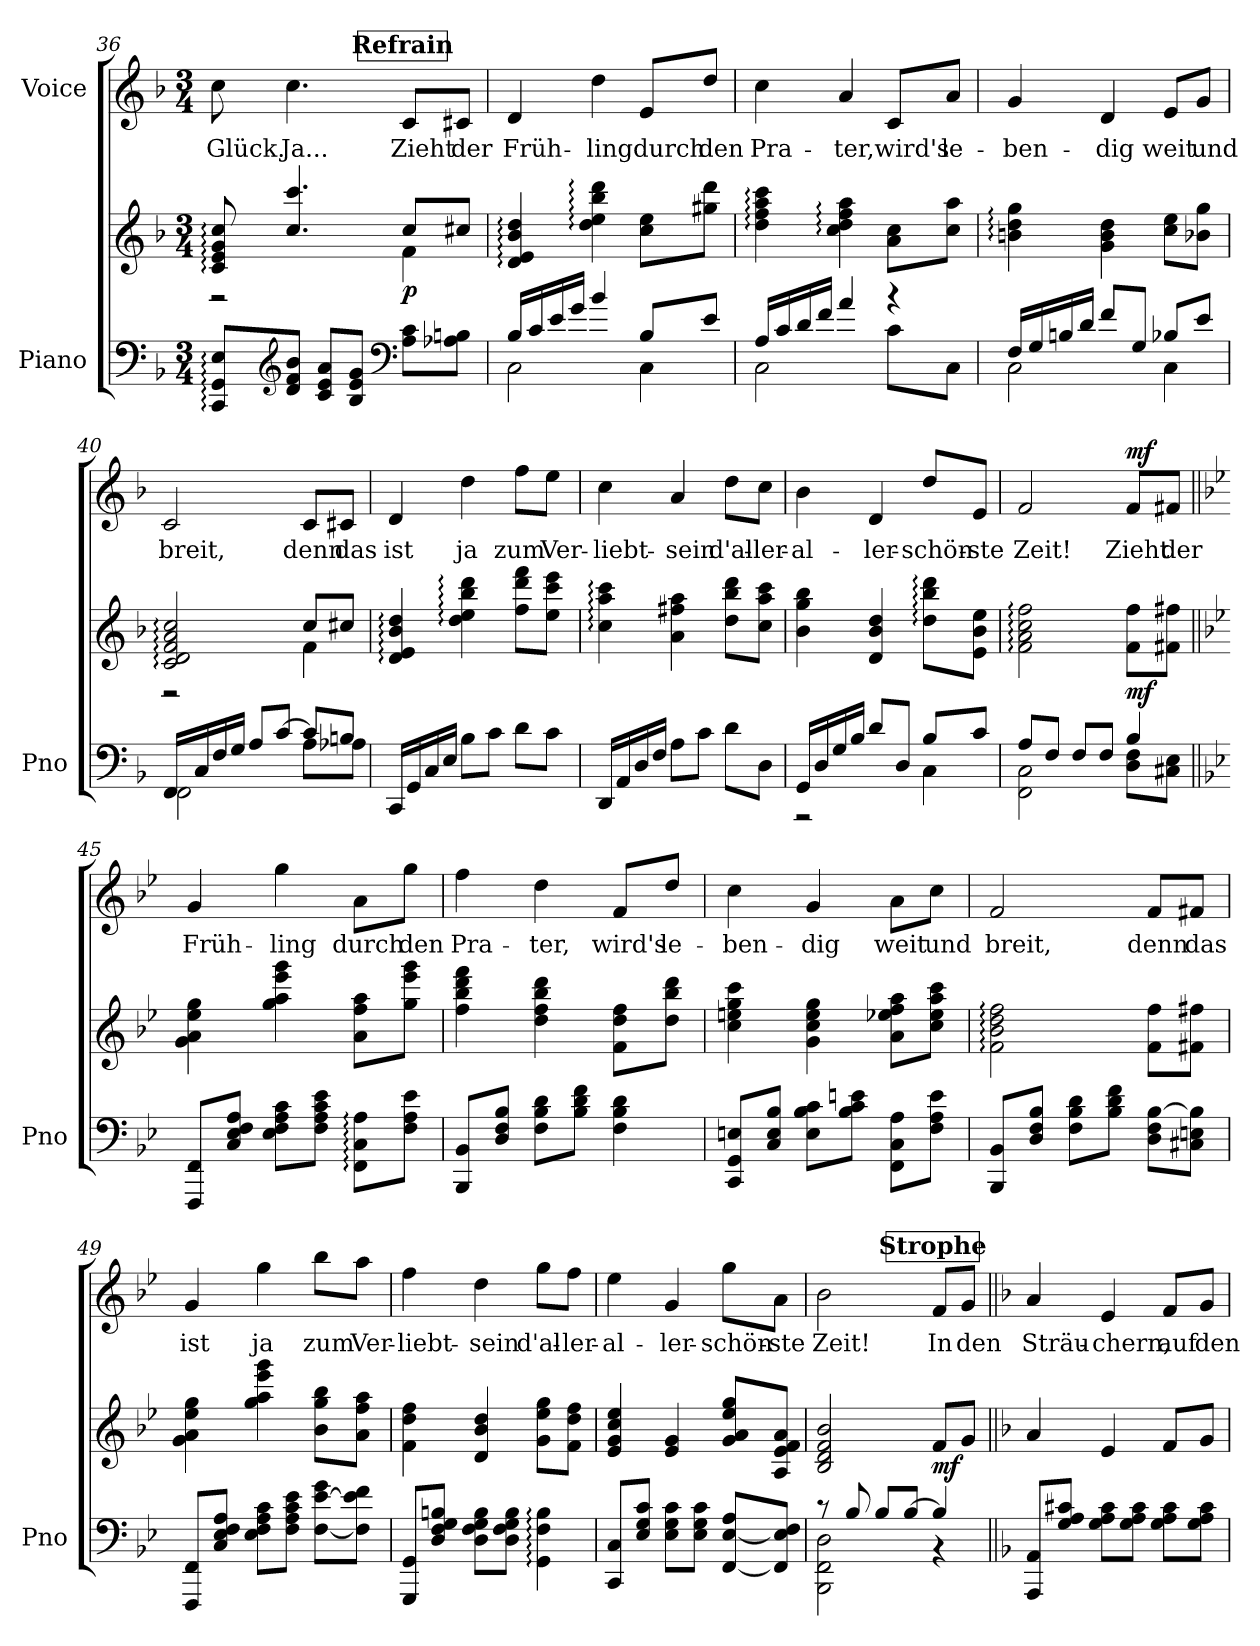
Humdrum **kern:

**kern	**kern	**dynam	**kern	**text	**dynam
*part2	*part2	*part2	*part1	*part1	*part1
*staff3	*staff2	*staff2/3	*staff1	*staff1	*staff1
*I"Piano	*	*	*I"Voice	*	*
*I'Pno	*	*	*	*	*
*clefF4	*clefG2	*	*clefG2	*	*
*k[b-]	*k[b-]	*	*k[b-]	*	*
*M3/4	*M3/4	*	*M3/4	*	*
!!LO:REH:place=s1:a:B:fs=14:t=Refrain:qo=2
=36	=36	=36	=36	=36	=36
*	*^	*	*	*	*
!	!	!	!	!	!LO:LY:b	!
8CC/: 8GG/: 8E/:L	8c/: 8e/: 8g/: 8cc/:	2r	.	8cc\	Glück.	.
*clefG2	*	*	*	*	*	*
!	!	!	!	!	!LO:LY:b	!
8d/ 8f/ 8b-/J	4.cc/ 4.ccc/	.	.	4.cc\	Ja...	.
8c/ 8e/ 8a/L	.	.	.	.	.	.
8B-/ 8e/ 8g/J	.	.	.	.	.	.
*clefF4	*	*	*	*	*	*
!	!	!	!LO:DY:b	!	!LO:LY:b	!
8A\ 8c\L	8cc/L	4f\	p	8c/L	Zieht	.
!	!	!	!	!	!LO:LY:b	!
8A-X\ 8Bn\J	8cc#X/J	.	.	8c#X/J	der	.
*	*v	*v	*	*	*	*
=37	=37	=37	=37	=37	=37
*^	*	*	*	*	*
!	!	!	!	!	!LO:LY:b	!
16B-/LL	2C\	4d/: 4e/: 4b-/: 4dd/:	.	4d/	Früh-	.
16c/	.	.	.	.	.	.
16e/	.	.	.	.	.	.
16g/JJ	.	.	.	.	.	.
!	!	!	!	!	!LO:LY:b	!
4b-/	.	4dd\: 4ee\: 4bb-\: 4ddd\:	.	4dd\	-ling	.
!	!	!	!	!	!LO:LY:b	!
8B-/L	4C\	8cc\ 8ee\L	.	8e/L	durch	.
!	!	!	!	!	!LO:LY:b	!
8e/J	.	8gg#X\ 8ddd\J	.	8dd/J	den	.
=38	=38	=38	=38	=38	=38	=38
!	!	!	!	!	!LO:LY:b	!
16A/LL	2C\	4dd\: 4ff\: 4aa\: 4ccc\:	.	4cc\	Pra-	.
16c/	.	.	.	.	.	.
16d/	.	.	.	.	.	.
16f/JJ	.	.	.	.	.	.
!	!	!	!	!	!LO:LY:b	!
4a/	.	4cc\: 4dd\: 4ff\: 4aa\:	.	4a/	-ter,	.
!	!	!	!	!	!LO:LY:b	!
4r	8c\L	8a\ 8cc\L	.	8c/L	wird's	.
!	!	!	!	!	!LO:LY:b	!
.	8C\J	8cc\ 8aa\J	.	8a/J	le-	.
=39	=39	=39	=39	=39	=39	=39
!	!	!	!	!	!LO:LY:b	!
16F/LL	2C\	4bn\: 4dd\: 4gg\:	.	4g/	-ben-	.
16G/	.	.	.	.	.	.
16Bn/	.	.	.	.	.	.
16d/JJ	.	.	.	.	.	.
!	!	!	!	!	!LO:LY:b	!
8f/L	.	4g\ 4b\ 4dd\	.	4d/	-dig	.
8G/J	.	.	.	.	.	.
!	!	!	!	!	!LO:LY:b	!
8B-X/L	4C\	8cc\ 8ee\L	.	8e/L	weit	.
!	!	!	!	!	!LO:LY:b	!
8e/J	.	8b-X\ 8gg\J	.	8g/J	und	.
=40	=40	=40	=40	=40	=40	=40
*	*	*^	*	*	*	*
!	!	!	!	!	!	!LO:LY:b	!
16FF/LL	2FF\	2c/: 2d/: 2f/: 2a/: 2cc/:	2r	.	2c/	breit,	.
16C/	.	.	.	.	.	.	.
16F/	.	.	.	.	.	.	.
16G/JJ	.	.	.	.	.	.	.
8A/L	.	.	.	.	.	.	.
[8c/J	.	.	.	.	.	.	.
!	!	!	!	!	!	!LO:LY:b	!
8c/L]	8A\L	8cc/L	4f\	.	8c/L	denn	.
!	!	!	!	!	!	!LO:LY:b	!
8Bn/J	8A-X\J	8cc#X/J	.	.	8c#X/J	das	.
*	*	*v	*v	*	*	*	*
=41	=41	=41	=41	=41	=41	=41
!	!	!	!	!	!LO:LY:b	!
*v	*v	*	*	*	*	*
16CC/LL	4d/: 4e/: 4b-/: 4dd/:	.	4d/	ist	.
16GG/	.	.	.	.	.
16C/	.	.	.	.	.
16E/JJ	.	.	.	.	.
!	!	!	!	!LO:LY:b	!
8B-\L	4dd\: 4ee\: 4bb-\: 4ddd\:	.	4dd\	ja	.
8c\J	.	.	.	.	.
!	!	!	!	!LO:LY:b	!
8d\L	8ff\ 8ddd\ 8fff\L	.	8ff\L	zum	.
!	!	!	!	!LO:LY:b	!
8c\J	8ee\ 8ccc\ 8eee\J	.	8ee\J	Ver-	.
=42	=42	=42	=42	=42	=42
!	!	!	!	!LO:LY:b	!
16DD/LL	4cc\: 4aa\: 4ccc\:	.	4cc\	-liebt-	.
16AA/	.	.	.	.	.
16D/	.	.	.	.	.
16F/JJ	.	.	.	.	.
!	!	!	!	!LO:LY:b	!
8A\L	4a\ 4ff#X\ 4aa\	.	4a/	-sein	.
8c\J	.	.	.	.	.
!	!	!	!	!LO:LY:b	!
8d\L	8dd\ 8bb-\ 8ddd\L	.	8dd\L	d'al-	.
!	!	!	!	!LO:LY:b	!
8D\J	8cc\ 8aa\ 8ccc\J	.	8cc\J	-ler-	.
=43	=43	=43	=43	=43	=43
*^	*	*	*	*	*
!	!	!	!	!	!LO:LY:b	!
16GG/LL	2r	4b-\ 4gg\ 4bb-\	.	4b-\	-al-	.
16D/	.	.	.	.	.	.
16G/	.	.	.	.	.	.
16B-/JJ	.	.	.	.	.	.
!	!	!	!	!	!LO:LY:b	!
8d/L	.	4d/ 4b-/ 4dd/	.	4d/	-ler-	.
8D/J	.	.	.	.	.	.
!	!	!	!	!	!LO:LY:b	!
8B-/L	4C\	8dd\: 8bb-\: 8ddd\:L	.	8dd/L	-schön-	.
!	!	!	!	!	!LO:LY:b	!
8c/J	.	8e\ 8b-\ 8ee\J	.	8e/J	-ste	.
=44	=44	=44	=44	=44	=44	=44
!	!	!	!	!	!LO:LY:b	!
8A/L	2FF\ 2C\	2f\: 2a\: 2cc\: 2ff\:	.	2f/	Zeit!	.
8F/J	.	.	.	.	.	.
8F/L	.	.	.	.	.	.
8F/J	.	.	.	.	.	.
!	!	!	!LO:DY:b	!	!LO:LY:b	!LO:DY:b
4B-/	8D\ 8F\L	8f\ 8ff\L	mf	8f/L	Zieht	mf
!	!	!	!	!	!LO:LY:b	!
.	8C#X\ 8E\J	8f#X\ 8ff#X\J	.	8f#X/J	der	.
*v	*v	*	*	*	*	*
=45||	=45||	=45||	=45||	=45||	=45||
*k[b-e-]	*k[b-e-]	*	*k[b-e-]	*	*
*^	*	*	*	*	*
!	!	!	!	!	!LO:LY:b	!
*v	*v	*	*	*	*	*
8FFF/ 8FF/L	4g\ 4a\ 4ee-\ 4gg\	.	4g/	Früh-	.
8C/ 8E-/ 8F/ 8A/J	.	.	.	.	.
!	!	!	!	!LO:LY:b	!
8E-\ 8F\ 8A\ 8c\L	4gg\ 4aa\ 4eee-\ 4ggg\	.	4gg\	-ling	.
8F\ 8A\ 8c\ 8e-\J	.	.	.	.	.
!	!	!	!	!LO:LY:b	!
8FF\: 8C\: 8A\:L	8a\ 8ff\ 8aa\L	.	8a\L	durch	.
!	!	!	!	!LO:LY:b	!
8F\ 8A\ 8e-\J	8gg\ 8eee-\ 8ggg\J	.	8gg\J	den	.
=46	=46	=46	=46	=46	=46
!	!	!	!	!LO:LY:b	!
8BBB-/ 8BB-/L	4ff\ 4bb-\ 4ddd\ 4fff\	.	4ff\	Pra-	.
8D/ 8F/ 8B-/J	.	.	.	.	.
!	!	!	!	!LO:LY:b	!
8F\ 8B-\ 8d\L	4dd\ 4ff\ 4bb-\ 4ddd\	.	4dd\	-ter,	.
8B-\ 8d\ 8f\J	.	.	.	.	.
!	!	!	!	!LO:LY:b	!
4F\ 4B-\ 4d\	8f\ 8dd\ 8ff\L	.	8f/L	wird's	.
!	!	!	!	!LO:LY:b	!
.	8dd\ 8bb-\ 8ddd\J	.	8dd/J	le-	.
=47	=47	=47	=47	=47	=47
!	!	!	!	!LO:LY:b	!
8CC/ 8GG/ 8En/L	4cc\ 4een\ 4gg\ 4ccc\	.	4cc\	-ben-	.
8C/ 8E/ 8B-/J	.	.	.	.	.
!	!	!	!	!LO:LY:b	!
8E\ 8B-\ 8c\L	4g\ 4cc\ 4ee\ 4gg\	.	4g/	-dig	.
8B-\ 8c\ 8en\J	.	.	.	.	.
!	!	!	!	!LO:LY:b	!
8FF\ 8C\ 8A\L	8a\ 8ee-X\ 8ff\ 8aa\L	.	8a\L	weit	.
!	!	!	!	!LO:LY:b	!
8F\ 8A\ 8e\J	8cc\ 8ee-\ 8aa\ 8ccc\J	.	8cc\J	und	.
=48	=48	=48	=48	=48	=48
!	!	!	!	!LO:LY:b	!
8BBB-/ 8BB-/L	2f\: 2b-\: 2dd\: 2ff\:	.	2f/	breit,	.
8D/ 8F/ 8B-/J	.	.	.	.	.
8F\ 8B-\ 8d\L	.	.	.	.	.
8B-\ 8d\ 8f\J	.	.	.	.	.
!	!	!	!	!LO:LY:b	!
8D\ 8F\ [8B-\L	8f\ 8ff\L	.	8f/L	denn	.
!	!	!	!	!LO:LY:b	!
8C#X\ 8En\ 8B-\]J	8f#X\ 8ff#X\J	.	8f#X/J	das	.
=49	=49	=49	=49	=49	=49
!	!	!	!	!LO:LY:b	!
8FFF/ 8FF/L	4g\ 4a\ 4ee-\ 4gg\	.	4g/	ist	.
8C/ 8E-/ 8F/ 8A/J	.	.	.	.	.
!	!	!	!	!LO:LY:b	!
8E-\ 8F\ 8A\ 8c\L	4gg\ 4aa\ 4eee-\ 4ggg\	.	4gg\	ja	.
8F\ 8A\ 8c\ 8e-\J	.	.	.	.	.
!	!	!	!	!LO:LY:b	!
[8F\ [8e-\ 8g\L	8b-\ 8gg\ 8bb-\L	.	8bb-\L	zum	.
!	!	!	!	!LO:LY:b	!
8F\] 8e-\] 8f\J	8a\ 8ff\ 8aa\J	.	8aa\J	Ver-	.
=50	=50	=50	=50	=50	=50
!	!	!	!	!LO:LY:b	!
8GGG/ 8GG/L	4f\ 4dd\ 4ff\	.	4ff\	-liebt-	.
8D/ 8F/ 8G/ 8Bn/J	.	.	.	.	.
!	!	!	!	!LO:LY:b	!
8D\ 8F\ 8G\ 8B\L	4d/ 4b-/ 4dd/	.	4dd\	-sein	.
8D\ 8F\ 8G\ 8B\J	.	.	.	.	.
!	!	!	!	!LO:LY:b	!
4GG\: 4F\: 4B\:	8g\ 8ee-\ 8gg\L	.	8gg\L	d'al-	.
!	!	!	!	!LO:LY:b	!
.	8f\ 8dd\ 8ff\J	.	8ff\J	-ler-	.
=51	=51	=51	=51	=51	=51
!	!	!	!	!LO:LY:b	!
8CC/ 8C/L	4e-/ 4g/ 4cc/ 4ee-/	.	4ee-\	-al-	.
8E-/ 8G/ 8c/J	.	.	.	.	.
!	!	!	!	!LO:LY:b	!
8E-\ 8G\ 8c\L	4e-/ 4g/	.	4g/	-ler-	.
8E-\ 8G\ 8c\J	.	.	.	.	.
!	!	!	!	!LO:LY:b	!
[8FF/ [8E-/ 8A/L	8g/ 8a/ 8ee-/ 8gg/L	.	8gg\L	-schön-	.
!	!	!	!	!LO:LY:b	!
8FF/] 8E-/] 8F/J	8A/ 8e-/ 8f/ 8a/J	.	8a\J	-ste	.
!!LO:REH:place=s1:a:B:fs=14:t=Strophe:qo=2
=52	=52	=52	=52	=52	=52
*^	*	*	*	*	*
!	!	!	!	!	!LO:LY:b	!
8r	2BBB-\ 2FF\ 2D\	2B-/ 2d/ 2f/ 2b-/	.	2b-\	Zeit!	.
8B-/	.	.	.	.	.	.
8B-/L	.	.	.	.	.	.
[8B-/J	.	.	.	.	.	.
!	!	!	!LO:DY:b	!	!LO:LY:b	!
4B-/]	4r	8f/L	mf	8f/L	In	.
!	!	!	!	!	!LO:LY:b	!
.	.	8g/J	.	8g/J	den	.
*v	*v	*	*	*	*	*
=53||	=53||	=53||	=53||	=53||	=53||
*k[b-]	*k[b-]	*	*k[b-]	*	*
!	!	!	!	!LO:LY:b	!
8AAA/ 8AA/L	4a/	.	4a/	Sträu-	.
8G/ 8A/ 8c#X/J	.	.	.	.	.
!	!	!	!	!LO:LY:b	!
8G\ 8A\ 8c#\L	4e/	.	4e/	-chern,	.
8G\ 8A\ 8c#\J	.	.	.	.	.
!	!	!	!	!LO:LY:b	!
8G\ 8A\ 8c#\L	8f/L	.	8f/L	auf	.
!	!	!	!	!LO:LY:b	!
8G\ 8A\ 8c#\J	8g/J	.	8g/J	den	.
=	=	=	=	=	=
*-	*-	*-	*-	*-	*-
